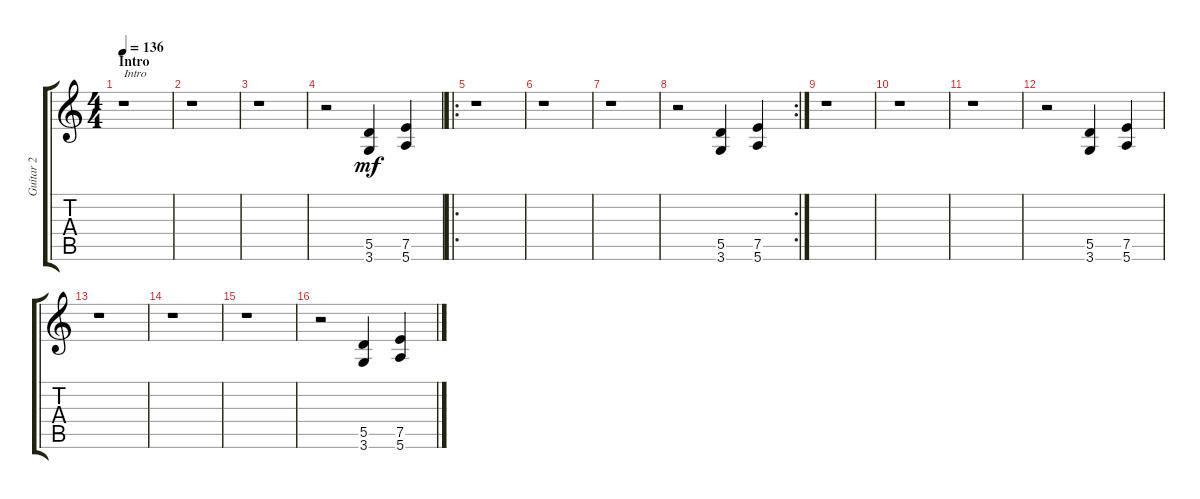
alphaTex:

\track ("Guitar 2" "Guitar 2") {instrument distortionguitar}
\staff {score tabs}
\tuning (E4 B3 G3 D3 A2 E2) {hide}
\ts (4 4)
\section ("" "Intro")
\tempo 136
\clef g2
\ks c
r.1{txt "Intro" dy mf instrument distortionguitar} |
r.1 |
r.1 |
r.2 (5.5 3.6).4 (7.5 5.6).4 |
\ro
r.1 |
r.1 |
r.1 |
\rc 2
r.2 (5.5 3.6).4 (7.5 5.6).4 |
r.1 |
r.1 |
r.1 |
r.2 (5.5 3.6).4 (7.5 5.6).4 |
r.1 |
r.1 |
r.1 |
r.2 (5.5 3.6).4 (7.5 5.6).4
